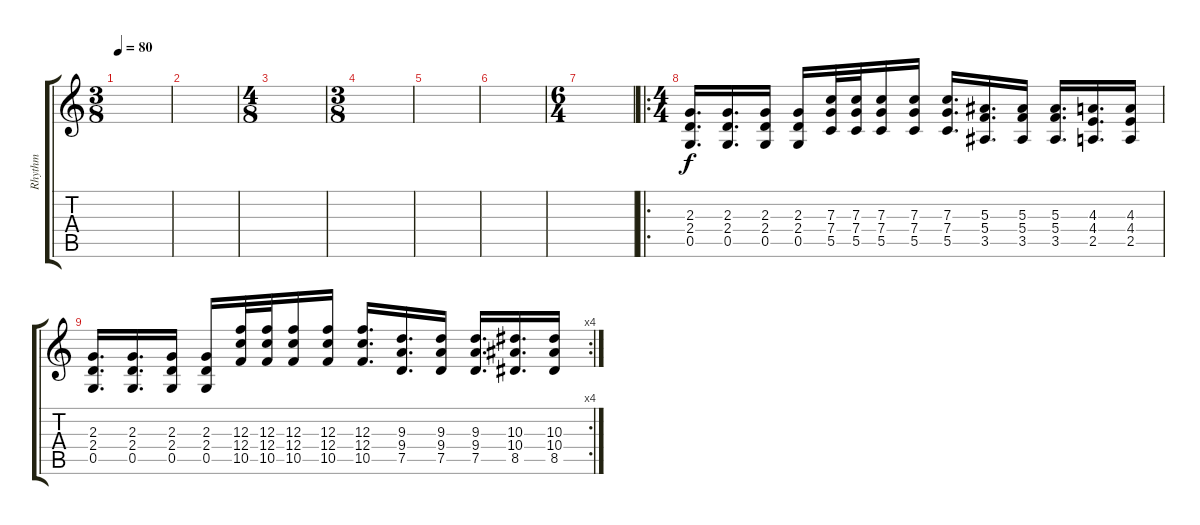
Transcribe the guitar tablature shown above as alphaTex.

\track ("Rhythm" "Rhythm") {instrument distortionguitar}
\staff {score tabs}
\tuning (D4 A3 F3 C3 G2 D2) {hide}
\ts (3 8)
\tempo 80
\clef g2
\ks c
|
|
\ts (4 8)
|
\ts (3 8)
|
|
|
\ts (6 4)
|
\ro
\ts (4 4)
(2.3 2.4 0.5).16{d} (2.3 2.4 0.5).16{d} (2.3 2.4 0.5).16 (2.3 2.4 0.5).16 (7.3 7.4 5.5).32 (7.3 7.4 5.5).32 (7.3 7.4 5.5).16 (7.3 7.4 5.5).16 (7.3 7.4 5.5).16{d} (5.3 5.4 3.5).16{d} (5.3 5.4 3.5).16 (5.3 5.4 3.5).16{d} (4.3 4.4 2.5).16{d} (4.3 4.4 2.5).16 |
\rc 4
(2.3 2.4 0.5).16{d} (2.3 2.4 0.5).16{d} (2.3 2.4 0.5).16 (2.3 2.4 0.5).16 (12.3 12.4 10.5).32 (12.3 12.4 10.5).32 (12.3 12.4 10.5).16 (12.3 12.4 10.5).16 (12.3 12.4 10.5).16{d} (9.3 9.4 7.5).16{d} (9.3 9.4 7.5).16 (9.3 9.4 7.5).16{d} (10.3 10.4 8.5).16{d} (10.3 10.4 8.5).16
